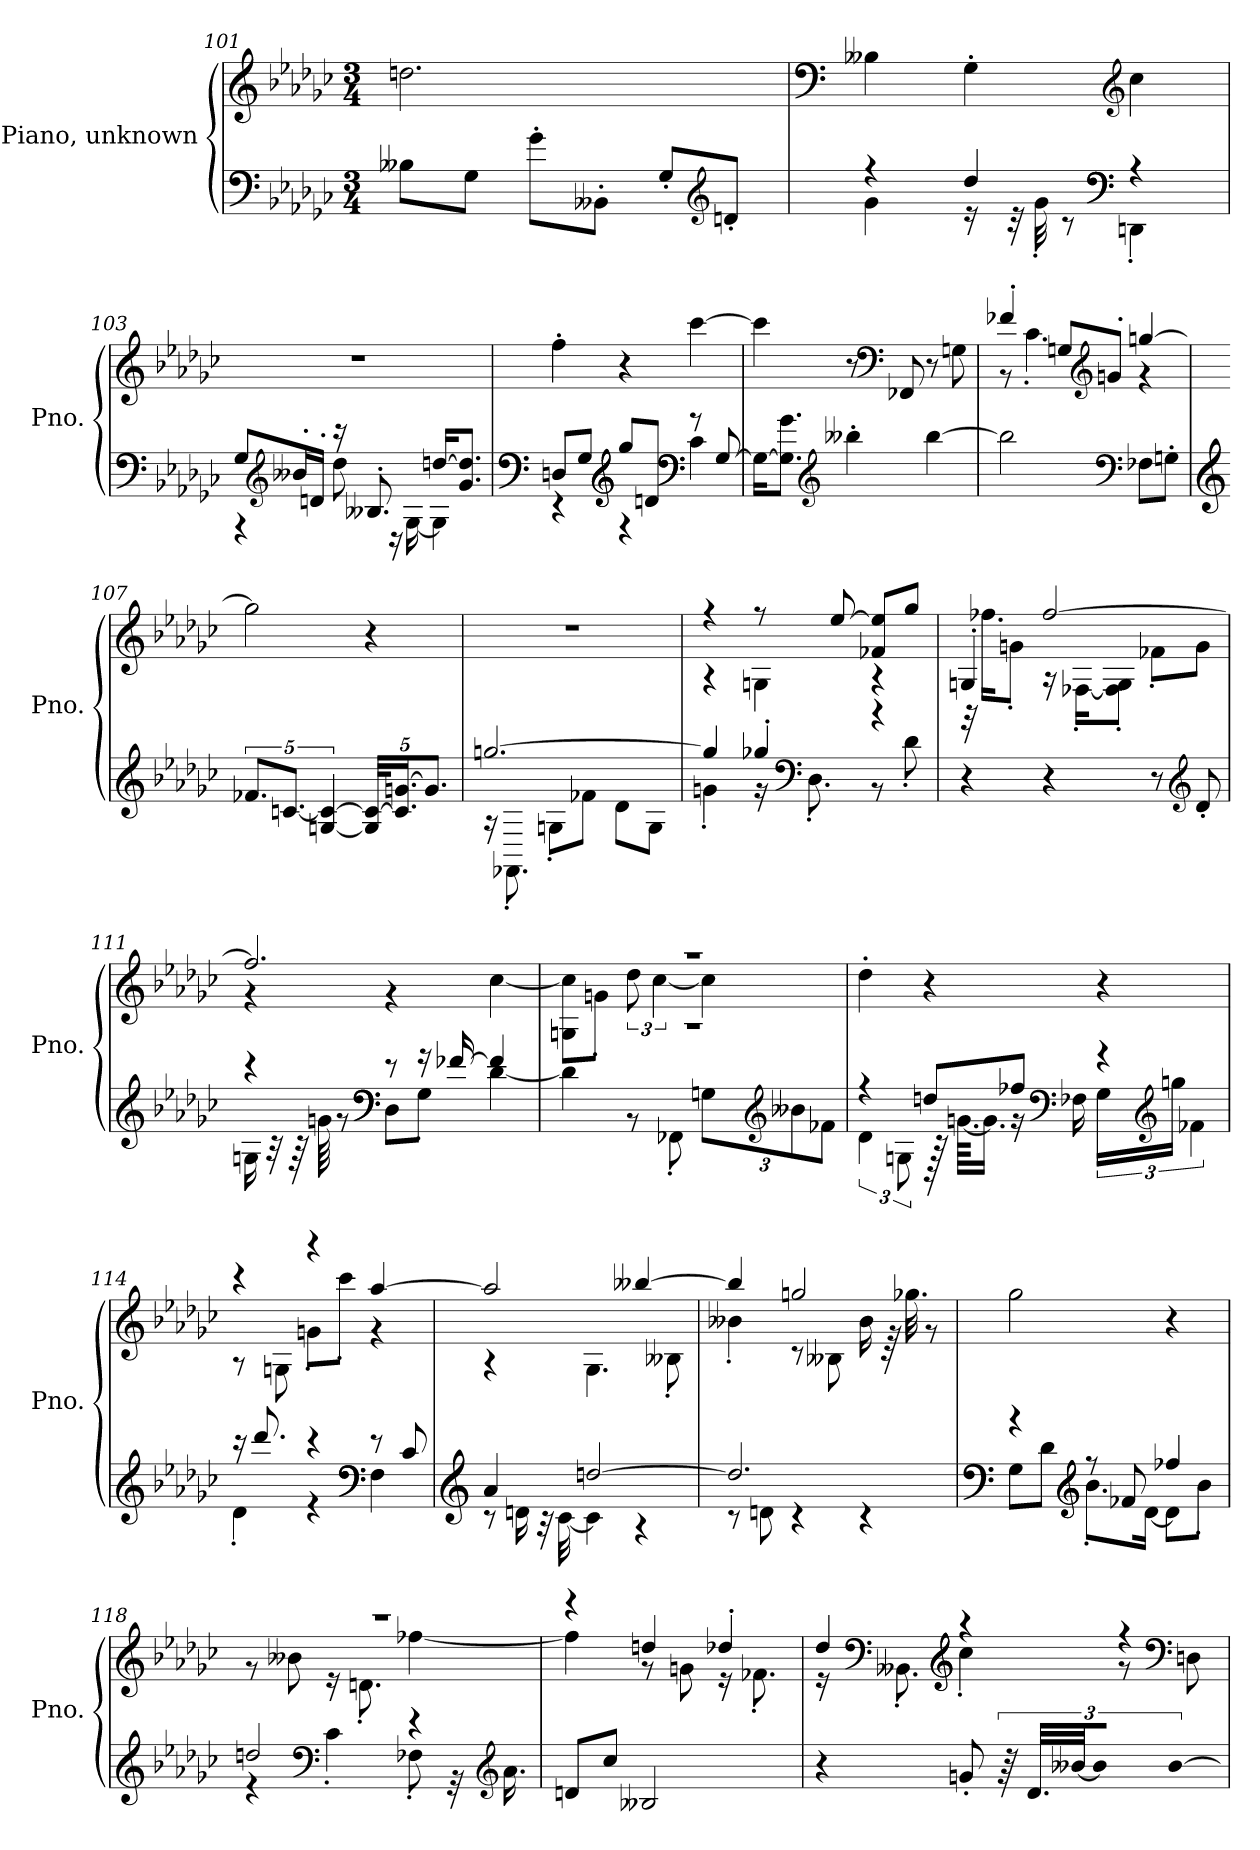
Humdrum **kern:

**kern	**kern
*part1	*part1
*staff2	*staff1
*I"Piano, unknown	*
*I'Pno.	*
*clefF4	*clefG2
*k[b-e-a-d-g-c-]	*k[b-e-a-d-g-c-]
*M3/4	*M3/4
=101	=101
8B--X\L	2.ddn\
8G-\J	.
8g-'\L	.
8BB--X'\J	.
8G-'/L	.
*clefG2	*
8dn'/J	.
=102	=102
*	*clefF4
*^	*
4r	4g-\	4B--X\
4dd-/	16r	4G-'\
.	32r	.
.	32g-'\	.
.	8r	.
*clefF4	*	*clefG2
4r	4DDn'\	4cc-\
!!LO:LB:g=z
=103	=103	=103
8G-/L	4r	2.r
*clefG2	*	*
16b--X'/L	.	.
16dn'/JJ	.	.
16r	8dd-\	.
8.B--X'/	.	.
.	16r	.
.	[16G-\	.
[16ddn/KL	4G-\]	.
8.g-/ 8.dd/]J	.	.
=104	=104	=104
*clefF4	*	*
8Dn/L	4r	4ff'\
8G-/J	.	.
*clefG2	*	*
8gg-/L	4r	4r
8dn/J	.	.
*clefF4	*	*
8r	4c-\	[4ccc-\
[8G-/	.	.
*v	*v	*
!!LO:LB:g=z
=105	=105
16G-\KL_	4ccc-\]
8.G-\] 8.g-\J	.
*clefG2	*
4bb--X'\	8r
*	*clefF4
.	8FF-X/
[4bb--\	8r
.	8Gn\
=106	=106
*	*^
2bb--\]	4f-X'/	8r
.	.	4.c-'\
.	8Gn/L	.
*	*clefG2	*
.	8gn'/J	.
*clefF4	*	*
8F-X\L	[4ggn/	4r
8Gn'\J	.	.
*	*v	*v
=107	=107
*clefG2	*
10.f-X/L	2gg\]
[10.cn/J	.
[5Gn/ 5c/_	.
40G/] 40c/_KLL	4r
20.c/] [20.gn/J	.
10.g/J]	.
!!LO:LB:g=z
=108	=108
*^	*
[2.ggn/	16r	2.r
.	8.FF-X'\	.
.	8Gn'\L	.
.	8f-X\J	.
.	8d-\L	.
.	8G\J	.
=109	=109	=109
*	*	*^
4gg/]	4gn'\	4r	4r
4gg-X'/	16r	8r	4Gn\
*clefF4	*	*	*
.	8.D-'\	.	.
.	.	[8ee-/	.
4r	8r	8f-X/ 8ee-/]L	4r
.	8d-'\	8gg-/J	.
*v	*v	*	*
=110	=110	=110
4r	4Gn'/	32r
.	.	16.ff-X\KL
.	.	8gn'\J
4r	[2ff-/	16r
.	.	[16F-X'\KL
.	.	8F-\]' 8G\'J
8r	.	8f-X'\L
*clefG2	*	*
8d-'/	.	8g\J
!!LO:LB:g=z	!!
=111	=111	=111
*^	*	*
4r	16Gn\	2.ff-/]	4r
.	32r	.	.
.	64r	.	.
.	64gn\	.	.
.	8r	.	.
*clefF4	*	*	*
8r	8D-\L	.	4r
16r	8G'\J	.	.
[16f-X/	.	.	.
4f-/]	[4d-\	.	[4cc-\
=112	=112	=112	=112
2.r	4d-\]	2.r	8Gn\ 8cc-\]L
.	.	.	8gn'\J
.	8r	.	12dd-\
.	.	.	[6cc-\
.	8FF-X'\	.	.
*	*Xbrackettup	*	*
.	12Gn\L	.	4cc-\]
*clefG2	*	*	*
.	12b--X\	.	.
.	12f-X\J	.	.
*	*	*v	*v
!!LO:PB:g=z
=113	=113	=113
*	*brackettup	*
4r	6d-\	4dd-'\
.	12Gn\	.
8ddn/L	128r	4r
.	[64.gn\KKLL	.
.	16.g\JJ]	.
8ff-X/J	16r	.
*clefF4	*	*
.	16F-X\	.
4r	24G\LL	4r
*clefG2	*	*
.	24ggn\JJ	.
.	6f-X\	.
=114	=114	=114
*	*	*^
16r	4d-'\	4r	8r
8.ddd-/	.	.	.
.	.	.	8Gn\
4r	4r	4r	8gn'\L
.	.	.	8ccc-'\J
*clefF4	*	*	*
8r	4F\	[4aa-/	4r
8c-/	.	.	.
=115	=115	=115	=115
*clefG2	*	*	*
4a-/	8r	2aa-/]	4r
.	16dn\	.	.
.	32r	.	.
.	[32c-\	.	.
[2ddn/	4c-\]	.	4.G-\
.	4r	[4bb--X/	.
.	.	.	8B--X'\
!!LO:LB:g=z	!!
=116	=116	=116	=116
2.dd/]	8r	4bb--/]	4b--X'\
.	8dn\	.	.
.	4r	2ggn/	8r
.	.	.	8B--X\
.	4r	.	16b--\
.	.	.	64r
.	.	.	32.gg-X\
.	.	.	8r
*	*	*v	*v
=117	=117	=117
*clefF4	*	*
4r	8G-\L	2gg-\
.	8d-\J	.
*clefG2	*	*
8r	8.b-'\L	.
8f-X/	.	.
.	[16d-\Jk	.
4ff-X/	8d-\L]	4r
.	8b-'\J	.
=118	=118	=118
*	*	*^
2ddn/	4r	2.r	8r
.	.	.	8b--X\
*clefF4	*	*	*
.	4c-'\	.	16r
.	.	.	8.dn'\
4r	8F-X'\	.	[4ff-X\
.	32r	.	.
*clefG2	*	*	*
.	16.a-\	.	.
*v	*v	*	*
!!LO:LB:g=z	!!
=119	=119	=119
8dn/L	4r	4ff-\]
8cc-/J	.	.
2B--X/	4ddn/	8r
.	.	8gn\
.	4dd-X'/	16r
.	.	8.f-X'\
=120	=120	=120
4r	4dd-/	16r
*	*clefF4	*
.	.	8.BB--X'\
*	*clefG2	*
8gn'/	4r	4cc-'\
96r	.	.
48.d-/LLL	.	.
[48b--X/J	.	.
16b--/JJ]	.	.
[4b--\	4r	8r
*	*clefF4	*
.	.	8Dn\
*	*v	*v
=	=
*-	*-
